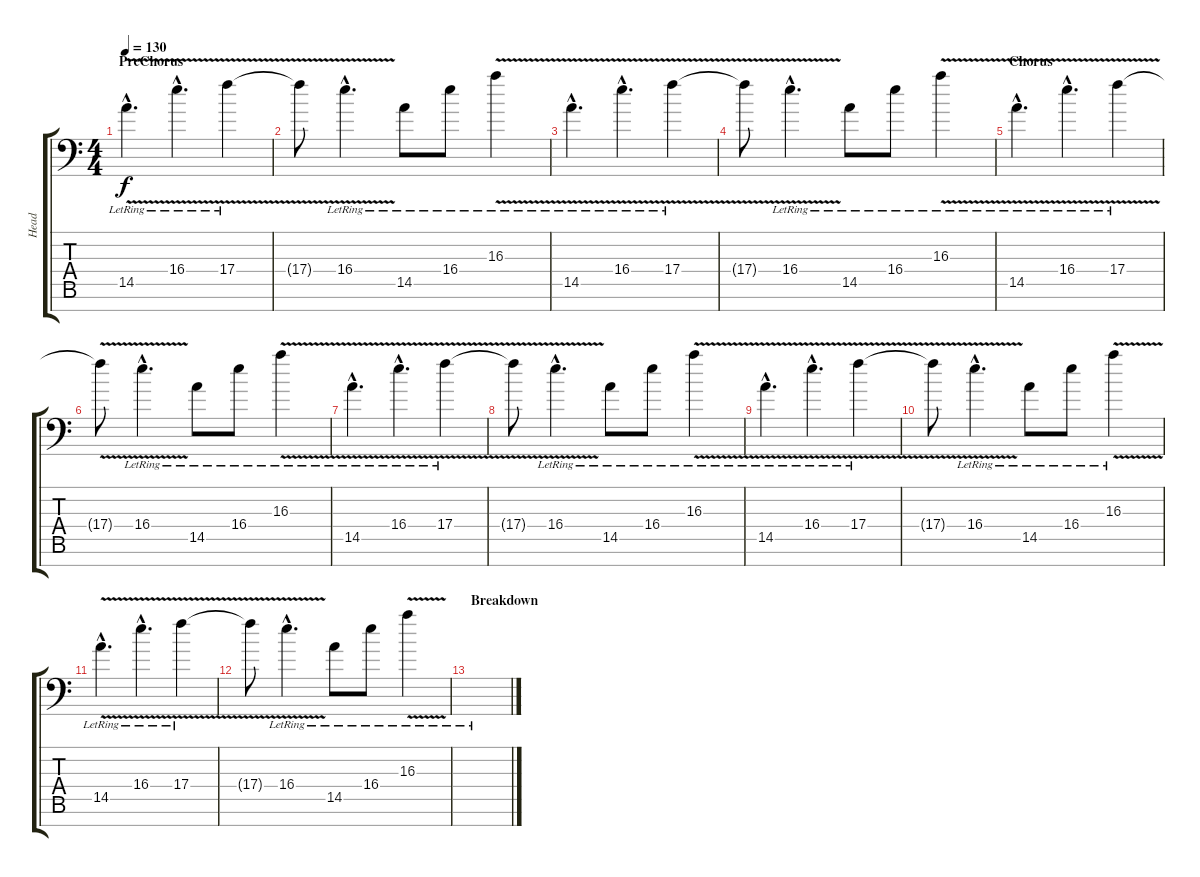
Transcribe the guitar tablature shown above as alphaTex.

\track ("Head" "Head") {instrument electricguitarjazz}
\staff {score tabs}
\tuning (D4 A3 F3 C3 G2 D2 A1) {hide}
\ts (4 4)
\section ("" "PreChorus")
\tempo 130
\clef f4
\ks c
14.5{v hac lr}.4{d dy f volume 10 instrument electricguitarjazz} 16.4{v hac lr}.4{d} 17.4{v lr}.4 |
17.4{t}.8 16.4{v hac lr}.4{d} 14.5{lr}.8 16.4{lr}.8 16.3{v lr}.4 |
14.5{v hac lr}.4{d} 16.4{v hac lr}.4{d} 17.4{v lr}.4 |
17.4{t}.8 16.4{v hac lr}.4{d} 14.5{lr}.8 16.4{lr}.8 16.3{v lr}.4 |
\section ("" "Chorus")
14.5{v hac lr}.4{d} 16.4{v hac lr}.4{d} 17.4{v lr}.4 |
17.4{t}.8 16.4{v hac lr}.4{d} 14.5{lr}.8 16.4{lr}.8 16.3{v lr}.4 |
14.5{v hac lr}.4{d} 16.4{v hac lr}.4{d} 17.4{v lr}.4 |
17.4{t}.8 16.4{v hac lr}.4{d} 14.5{lr}.8 16.4{lr}.8 16.3{v lr}.4 |
14.5{v hac lr}.4{d} 16.4{v hac lr}.4{d} 17.4{v lr}.4 |
17.4{t}.8 16.4{v hac lr}.4{d} 14.5{lr}.8 16.4{lr}.8 16.3{v lr}.4 |
14.5{v hac lr}.4{d} 16.4{v hac lr}.4{d} 17.4{v lr}.4 |
17.4{t}.8 16.4{v hac lr}.4{d} 14.5{lr}.8 16.4{lr}.8 16.3{v lr}.4 |
\section ("" "Breakdown")
